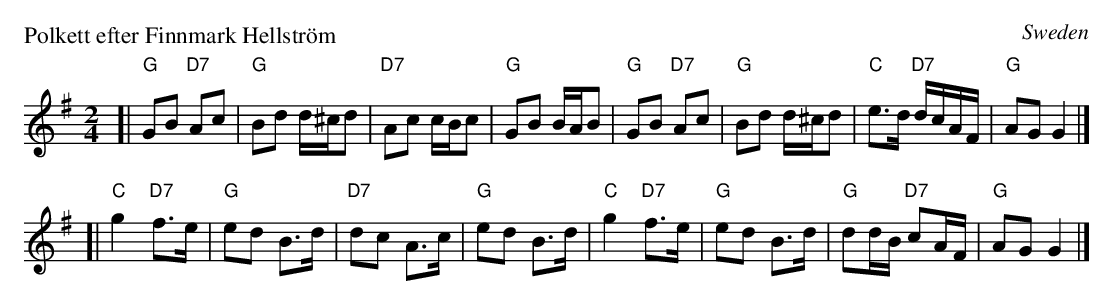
X:1
P: Polkett efter Finnmark Hellstr\"om
O: Sweden
M: 2/4
L: 1/16
K: G
[| "G"G2B2 "D7"A2c2 | "G"B2d2 d^cd2 | "D7"A2c2 cBc2 | "G"G2B2 BAB2 \
|  "G"G2B2 "D7"A2c2 | "G"B2d2 d^cd2 | "C"e3d  "D7"dcAF | "G"A2G2 G4 |]
[| "C"g4 "D7"f3e | "G"e2d2 B3d | "D7"d2c2 A3c | "G"e2d2 B3d \
|  "C"g4 "D7"f3e | "G"e2d2 B3d | "G"d2dB "D7"c2AF | "G"A2G2 G4 |]
